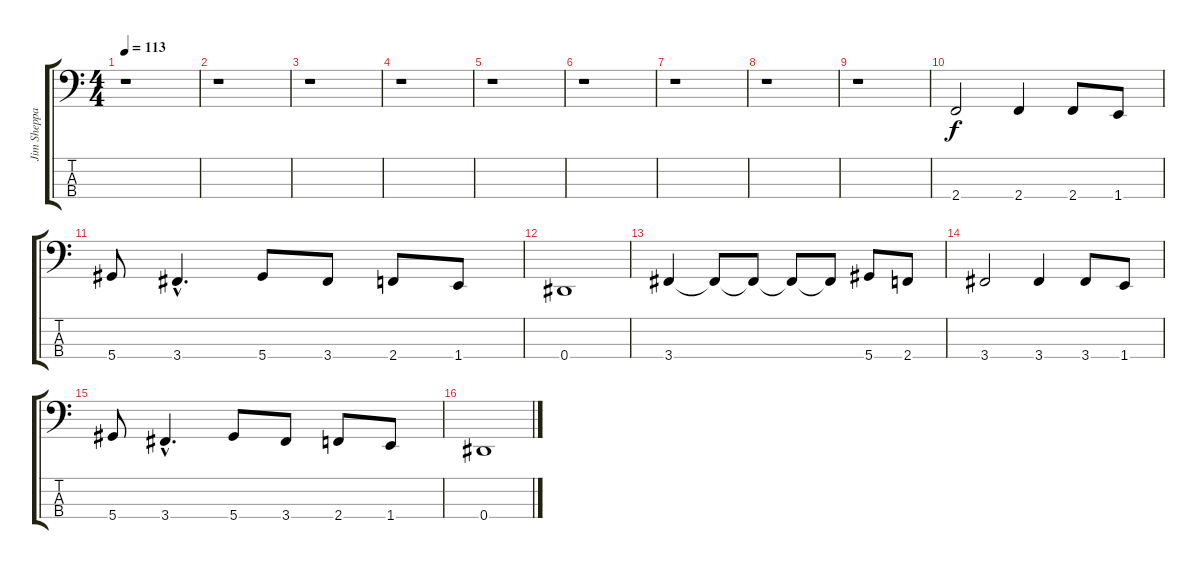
\track ("Jim Sheppard" "Jim Sheppa") {instrument electricbassfinger}
\staff {score tabs}
\tuning (Gb2 Db2 Ab1 Eb1) {hide}
\ts (4 4)
\tempo 113
\clef f4
\ks c
r.1{dy f} |
r.1 |
r.1 |
r.1 |
r.1 |
r.1 |
r.1 |
r.1 |
r.1 |
2.4.2 2.4.4 2.4.8 1.4.8 |
5.4.8 3.4{hac}.4{d} 5.4.8 3.4.8 2.4.8 1.4.8 |
0.4.1 |
3.4.4 3.4{t}.8 3.4{t}.8 3.4{t}.8 3.4{t}.8 5.4.8 2.4.8 |
3.4.2 3.4.4 3.4.8 1.4.8 |
5.4.8 3.4{hac}.4{d} 5.4.8 3.4.8 2.4.8 1.4.8 |
0.4.1
